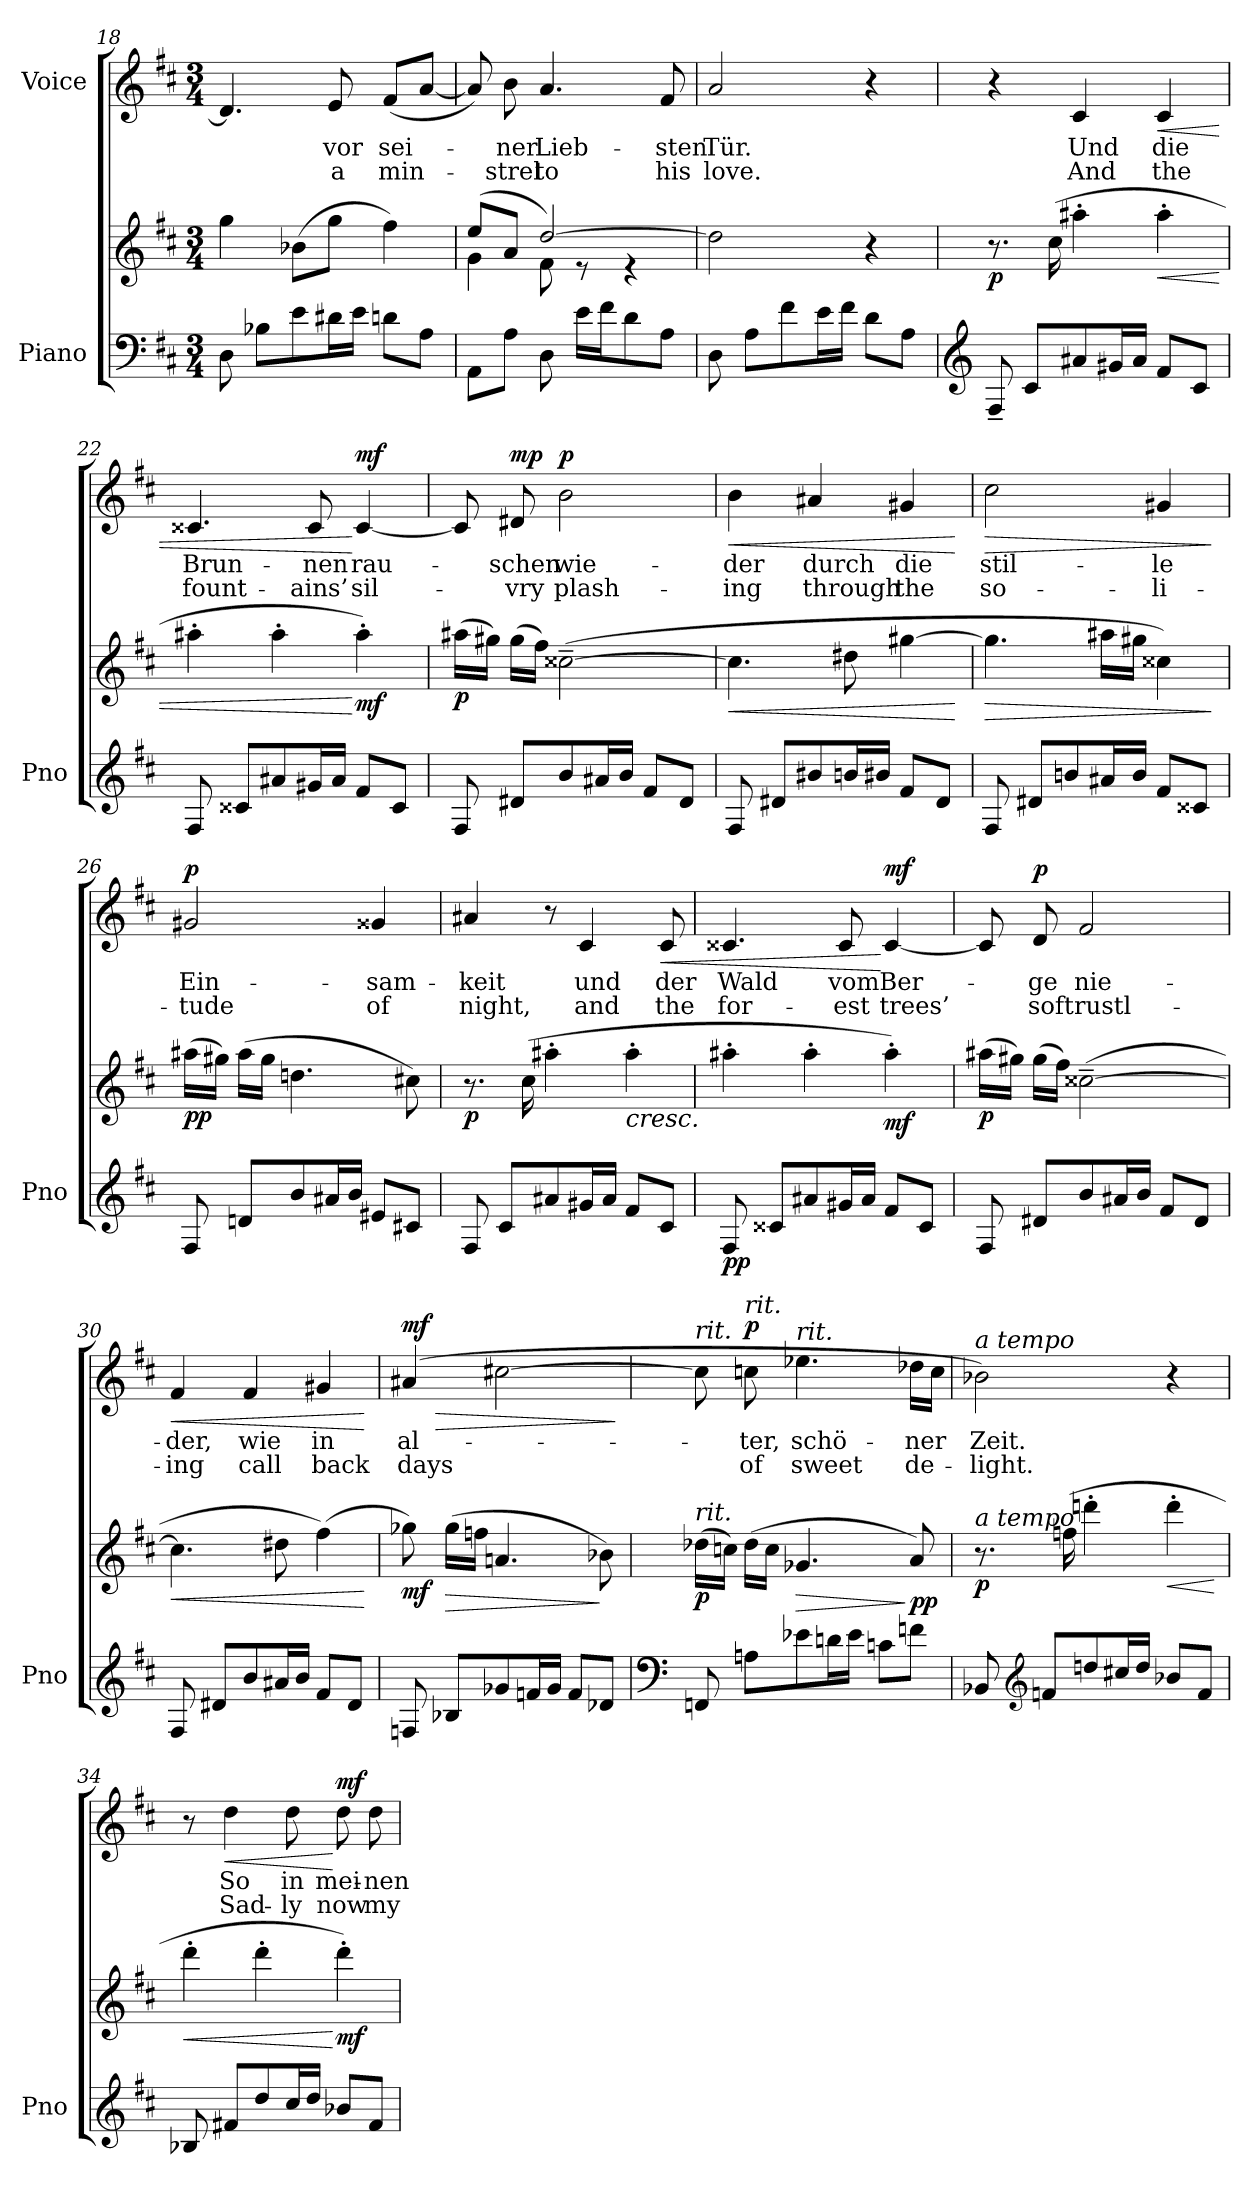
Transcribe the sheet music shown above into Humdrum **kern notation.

**kern	**kern	**dynam	**kern	**text	**text	**dynam
*part2	*part2	*part2	*part1	*part1	*part1	*part1
*staff3	*staff2	*staff2/3	*staff1	*staff1	*staff1	*staff1
*I"Piano	*	*	*I"Voice	*	*	*
*I'Pno	*	*	*	*	*	*
!!LO:LB:g=z
*clefF4	*clefG2	*	*clefG2	*	*	*
*k[f#c#]	*k[f#c#]	*	*k[f#c#]	*	*	*
*M3/4	*M3/4	*	*M3/4	*	*	*
=18	=18	=18	=18	=18	=18	=18
8D\	4gg\	.	4.d/]	.	.	.
8B-X\L	.	.	.	.	.	.
8e\	(>8b-X\L	.	.	.	.	.
!	!	!	!	!LO:LY:b	!LO:LY:b	!
16d#X\L	8gg\J	.	8e/	vor	a	.
16e\JJ	.	.	.	.	.	.
!	!	!	!	!LO:LY:b	!LO:LY:b	!
8dn\L	4ff#\)	.	(<8f#/L	sei-	min-	.
8A\J	.	.	[8a/J	.	.	.
=19	=19	=19	=19	=19	=19	=19
*	*^	*	*	*	*	*
8AA\L	(>8ee/L	4g\	.	8a/])	.	.	.
!	!	!	!	!	!LO:LY:b	!LO:LY:b	!
8A\J	8a/J	.	.	8b\	-ner	-strel	.
!	!	!	!	!	!LO:LY:b	!LO:LY:b	!
8D\	[2dd/)	8f#\	.	4.a/	Lieb-	to	.
16e\LL	.	8r	.	.	.	.	.
16f#\J	.	.	.	.	.	.	.
8d\	.	4r	.	.	.	.	.
!	!	!	!	!	!LO:LY:b	!LO:LY:b	!
8A\J	.	.	.	8f#/	-sten	his	.
*	*v	*v	*	*	*	*	*
=20	=20	=20	=20	=20	=20	=20
!	!	!	!	!LO:LY:b	!LO:LY:b	!
8D\	2dd\]	.	2a/	Tür.	love.	.
8A\L	.	.	.	.	.	.
8f#\	.	.	.	.	.	.
16e\L	.	.	.	.	.	.
16f#\JJ	.	.	.	.	.	.
8d\L	4r	.	4r	.	.	.
8A\J	.	.	.	.	.	.
=21	=21	=21	=21	=21	=21	=21
*clefG2	*	*	*	*	*	*
!	!	!LO:DY:b	!	!	!	!
8F#~/	8.r	p	4r	.	.	.
8c#/L	.	.	.	.	.	.
.	(>16cc#\	.	.	.	.	.
!	!	!	!	!LO:LY:b	!LO:LY:b	!
8a#X/	4aa#X'\	.	4c#/	Und	And	.
16g#X/L	.	.	.	.	.	.
16a#/JJ	.	.	.	.	.	.
!	!	!LO:HP:b	!	!LO:LY:b	!LO:LY:b	!LO:HP:b
8f#/L	4aa#'\	<	4c#/	die	the	<
8c#/J	.	.	.	.	.	.
!!LO:LB:g=z
=22	=22	=22	=22	=22	=22	=22
!	!	!	!	!LO:LY:b	!LO:LY:b	!
8F#/	4aa#X'\	.	4.c##X/	Brun-	fount-	.
8c##X/L	.	.	.	.	.	.
8a#X/	4aa#'\	.	.	.	.	.
!	!	!	!	!LO:LY:b	!LO:LY:b	!
16g#X/L	.	.	8c##/	-nen	-ains’	.
16a#/JJ	.	.	.	.	.	.
!	!	!LO:DY:n=1:b	!	!LO:LY:b	!LO:LY:b	!LO:DY:n=1:a
8f#/L	4aa#'\)	[ mf	[4c##/	rau-	sil-	[ mf
8c##/J	.	.	.	.	.	.
=23	=23	=23	=23	=23	=23	=23
!	!	!LO:DY:b	!	!	!	!
8F#/	(>16aa#X\LL	p	8c##/]	.	.	.
.	16gg#X\JJ)	.	.	.	.	.
!	!	!	!	!LO:LY:b	!LO:LY:b	!LO:DY:a
8d#X/L	(>16gg#\LL	.	8d#X/	-schen	-vry	mp
.	16ff#\JJ)	.	.	.	.	.
!	!	!	!	!LO:LY:b	!LO:LY:b	!LO:DY:a
8b/	(>[2cc##X~\	.	2b\	wie-	plash-	p
16a#X/L	.	.	.	.	.	.
16b/JJ	.	.	.	.	.	.
8f#/L	.	.	.	.	.	.
8d#/J	.	.	.	.	.	.
=24	=24	=24	=24	=24	=24	=24
!	!	!LO:HP:b	!	!LO:LY:b	!LO:LY:b	!LO:HP:b
8F#/	4.cc##\]	<	4b\	-der	-ing	<
8d#X/L	.	.	.	.	.	.
!	!	!	!	!LO:LY:b	!LO:LY:b	!
8b#X/	.	.	4a#X/	durch	through	.
16bn/L	8dd#X\	.	.	.	.	.
16b#X/JJ	.	.	.	.	.	.
!	!	!	!	!LO:LY:b	!LO:LY:b	!
8f#/L	[4gg#X\	.	4g#X/	die	the	.
8d#/J	.	.	.	.	.	.
.	.	[	.	.	.	[
!!LO:LB:g=z
=25	=25	=25	=25	=25	=25	=25
!	!	!LO:HP:b	!	!LO:LY:b	!LO:LY:b	!LO:HP:b
8F#/	4.gg#\]	>	2cc#\	stil-	so-	>
8d#X/L	.	.	.	.	.	.
8bn/	.	.	.	.	.	.
16a#X/L	16aa#X\LL	.	.	.	.	.
16b/JJ	16gg#X\JJ	.	.	.	.	.
!	!	!	!	!LO:LY:b	!LO:LY:b	!
8f#/L	4cc##X\)	.	4g#X/	-le	-li-	.
8c##X/J	.	.	.	.	.	.
.	.	]	.	.	.	]
=26	=26	=26	=26	=26	=26	=26
!	!	!LO:DY:b	!	!LO:LY:b	!LO:LY:b	!LO:DY:a
8F#/	(>16aa#X\LL	pp	2g#X/	Ein-	-tude	p
.	16gg#X\JJ)	.	.	.	.	.
8dn/L	(>16aa#\LL	.	.	.	.	.
.	16gg#\JJ	.	.	.	.	.
8b/	4.ddn\	.	.	.	.	.
16a#X/L	.	.	.	.	.	.
16b/JJ	.	.	.	.	.	.
!	!	!	!	!LO:LY:b	!LO:LY:b	!
8e#X/L	.	.	4g##X/	-sam-	of	.
8c#X/J	8cc#X\)	.	.	.	.	.
=27	=27	=27	=27	=27	=27	=27
!	!	!LO:DY:b	!	!LO:LY:b	!LO:LY:b	!
8F#/	8.r	p	4a#X/	-keit	night,	.
8c#/L	.	.	.	.	.	.
.	(>16cc#\	.	.	.	.	.
8a#X/	4aa#X'\	.	8r	.	.	.
!	!	!	!	!LO:LY:b	!LO:LY:b	!
16g#X/L	.	.	4c#/	und	and	.
16a#/JJ	.	.	.	.	.	.
!	!	!LO:HP:b	!	!	!	!
8f#/L	4aa#'\	<	.	.	.	.
!	!	!	!	!LO:LY:b	!LO:LY:b	!LO:HP:b
8c#/J	.	.	8c#/	der	the	<
!!LO:PB:g=z
=28	=28	=28	=28	=28	=28	=28
!	!	!LO:DY:b=2	!	!LO:LY:b	!LO:LY:b	!
8F#/	4aa#X'\	pp	4.c##X/	Wald	for-	.
8c##X/L	.	.	.	.	.	.
8a#X/	4aa#'\	.	.	.	.	.
!	!	!	!	!LO:LY:b	!LO:LY:b	!
16g#X/L	.	.	8c##/	vom	-est	.
16a#/JJ	.	.	.	.	.	.
!	!	!LO:DY:n=1:b	!	!LO:LY:b	!LO:LY:b	!LO:DY:n=1:a
8f#/L	4aa#'\)	[ mf	[4c##/	Ber-	trees’	[ mf
8c##/J	.	.	.	.	.	.
=29	=29	=29	=29	=29	=29	=29
!	!	!LO:DY:b	!	!	!	!
8F#/	(>16aa#X\LL	p	8c##/]	.	.	.
.	16gg#X\JJ)	.	.	.	.	.
!	!	!	!	!LO:LY:b	!LO:LY:b	!LO:DY:a
8d#X/L	(>16gg#\LL	.	8d/	-ge	soft	p
.	16ff#\JJ)	.	.	.	.	.
!	!	!	!	!LO:LY:b	!LO:LY:b	!
8b/	(>[2cc##X~\	.	2f#/	nie-	rustl-	.
16a#X/L	.	.	.	.	.	.
16b/JJ	.	.	.	.	.	.
8f#/L	.	.	.	.	.	.
8d#/J	.	.	.	.	.	.
=30	=30	=30	=30	=30	=30	=30
!	!	!LO:HP:b	!	!LO:LY:b	!LO:LY:b	!LO:HP:b
8F#/	4.cc##\]	<	4f#/	-der,	-ing	<
8d#X/L	.	.	.	.	.	.
!	!	!	!	!LO:LY:b	!LO:LY:b	!
8b/	.	.	4f#/	wie	call	.
16a#X/L	8dd#X\	.	.	.	.	.
16b/JJ	.	.	.	.	.	.
!	!	!	!	!LO:LY:b	!LO:LY:b	!
8f#/L	(>4ff#\)	.	4g#X/	in	back	.
8d#/J	.	.	.	.	.	.
.	.	[	.	.	.	[
!!LO:LB:g=z
=31	=31	=31	=31	=31	=31	=31
!	!	!LO:DY:b	!	!LO:LY:b	!LO:LY:b	!LO:HP:b
!	!	!	!	!	!	!LO:DY:n=1:a
8Fn/	8gg-X\)	mf	(>4a#X/	al-	days	> mf
!	!	!LO:HP:b	!	!	!	!
8B-X/L	(>16gg-\LL	>	.	.	.	.
.	16ffn\JJ	.	.	.	.	.
8g-X/	4.an/	.	[2cc#X\	.	.	.
16fn/L	.	.	.	.	.	.
16g-/JJ	.	.	.	.	.	.
8f/L	.	.	.	.	.	.
8d-X/J	8b-X\)	]	.	.	.	.
.	.	.	.	.	.	]
=32	=32	=32	=32	=32	=32	=32
*clefF4	*	*	*	*	*	*
!	!	!	!LO:TX:a:i:t=rit.	!	!	!
!	!LO:TX:a:i:t=rit.	!	!	!	!	!
!	!	!LO:DY:b	!	!	!	!
8FFn/	(>16dd-X\LL	p	8cc#\]	.	.	.
.	16ccn\JJ)	.	.	.	.	.
!	!	!	!LO:TX:a:i:t=rit.	!	!	!
!	!	!	!	!LO:LY:b	!LO:LY:b	!LO:DY:a
8An\L	(>16dd-\LL	.	8ccn\	-ter,	of	p
.	16cc\JJ	.	.	.	.	.
!	!	!	!LO:TX:a:i:t=rit.	!	!	!
!	!	!LO:HP:b	!	!LO:LY:b	!LO:LY:b	!
8e-X\	4.g-X/	>	4.ee-X\	schö-	sweet	.
16dn\L	.	.	.	.	.	.
16e-\JJ	.	.	.	.	.	.
8cn\L	.	.	.	.	.	.
!	!	!LO:DY:n=1:b	!	!LO:LY:b	!LO:LY:b	!
8fn\J	8a/)	] pp	16dd-X\LL	-ner	de-	.
.	.	.	16cc\JJ	.	.	.
=33	=33	=33	=33	=33	=33	=33
!	!	!	!LO:TX:a:i:t=a tempo	!	!	!
!	!LO:TX:a:i:t=a tempo	!	!	!	!	!
!	!	!LO:DY:b	!	!LO:LY:b	!LO:LY:b	!
8BB-X/	8.r	p	2b-X\)	Zeit.	-light.	.
*clefG2	*	*	*	*	*	*
8fn/L	.	.	.	.	.	.
.	(>16ffn\	.	.	.	.	.
8ddn/	4dddn'\	.	.	.	.	.
16cc#X/L	.	.	.	.	.	.
16dd/JJ	.	.	.	.	.	.
!	!	!LO:HP:b	!	!	!	!
8b-X/L	4ddd'\	<	4r	.	.	.
8f/J	.	.	.	.	.	.
.	.	[	.	.	.	.
!!LO:LB:g=z
=34	=34	=34	=34	=34	=34	=34
!	!	!LO:HP:b	!	!	!	!
8B-X/	4ddd'\	<	8r	.	.	.
!	!	!	!	!LO:LY:b	!LO:LY:b	!LO:HP:b
8f#X/L	.	.	4dd\	So	Sad-	<
8dd/	4ddd'\	.	.	.	.	.
!	!	!	!	!LO:LY:b	!LO:LY:b	!
16cc#/L	.	.	8dd\	in	-ly	.
16dd/JJ	.	.	.	.	.	.
!	!	!LO:DY:n=1:b	!	!LO:LY:b	!LO:LY:b	!LO:DY:n=1:a
8b-X/L	4ddd'\)	[ mf	8dd\	mei-	now	[ mf
!	!	!	!	!LO:LY:b	!LO:LY:b	!
8f#/J	.	.	8dd\	-nen	my	.
=	=	=	=	=	=	=
*-	*-	*-	*-	*-	*-	*-
